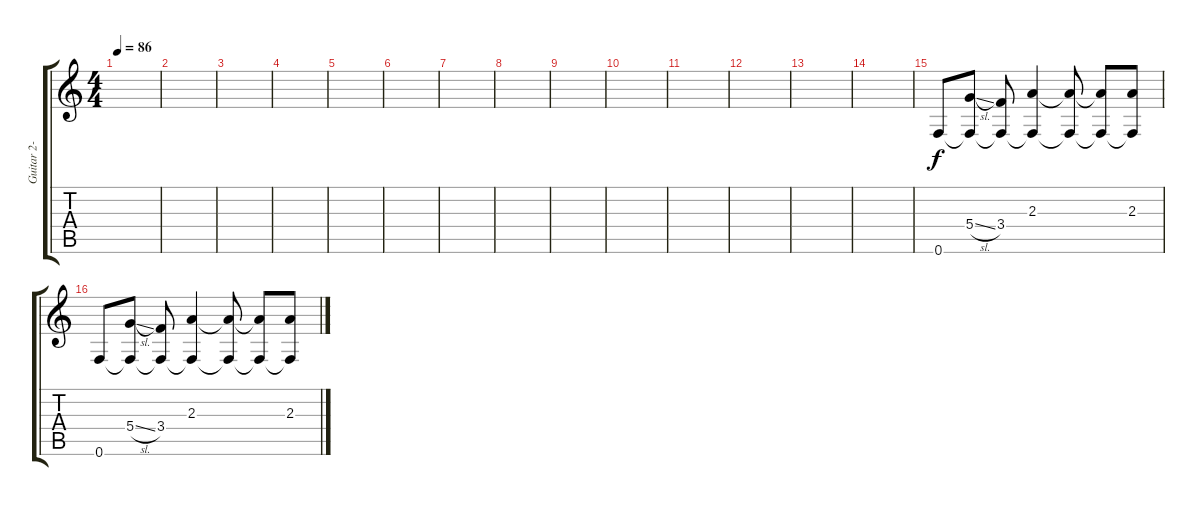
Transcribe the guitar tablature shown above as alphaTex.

\track ("Guitar 2- or just an overdub" "Guitar 2- ") {instrument electricguitarjazz}
\staff {score tabs}
\tuning (E4 C4 G3 D3 A2 F2) {hide}
\ts (4 4)
\tempo 86
\clef g2
\ks c
|
|
|
|
|
|
|
|
|
|
|
|
|
|
0.6.8 (5.4{sl} 0.6{t}).8 (3.4 0.6{t}).8 (2.3 0.6{t}).4 (2.3{t} 0.6{t}).8 (2.3{t} 0.6{t}).8 (2.3 0.6{t}).8 |
0.6.8 (5.4{sl} 0.6{t}).8 (3.4 0.6{t}).8 (2.3 0.6{t}).4 (2.3{t} 0.6{t}).8 (2.3{t} 0.6{t}).8 (2.3 0.6{t}).8
